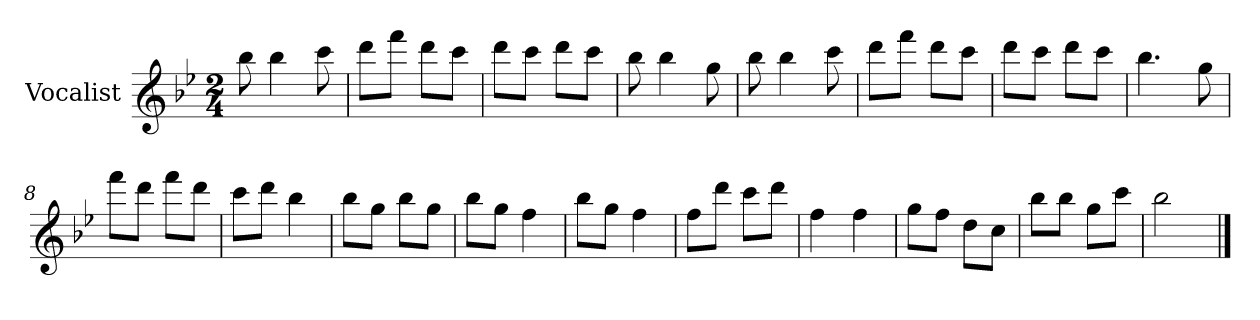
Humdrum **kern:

**kern
*part1
*staff1
*I"Vocalist
*k[b-e-]
*B-:
*M2/4
=
8bb-
4bb-
8ccc
=1
8dddL
8fffJ
8dddL
8cccJ
=2
8dddL
8cccJ
8dddL
8cccJ
=3
8bb-
4bb-
8gg
=4
8bb-
4bb-
8ccc
=5
8dddL
8fffJ
8dddL
8cccJ
=6
8dddL
8cccJ
8dddL
8cccJ
=7
4.bb-
8gg
=8
8fffL
8dddJ
8fffL
8dddJ
=9
8cccL
8dddJ
4bb-
=10
8bb-L
8ggJ
8bb-L
8ggJ
=11
8bb-L
8ggJ
4ff
=12
8bb-L
8ggJ
4ff
=13
8ffL
8dddJ
8cccL
8dddJ
=14
4ff
4ff
=15
8ggL
8ffJ
8ddL
8ccJ
=16
8bb-L
8bb-J
8ggL
8cccJ
=17
2bb-
==
*-
